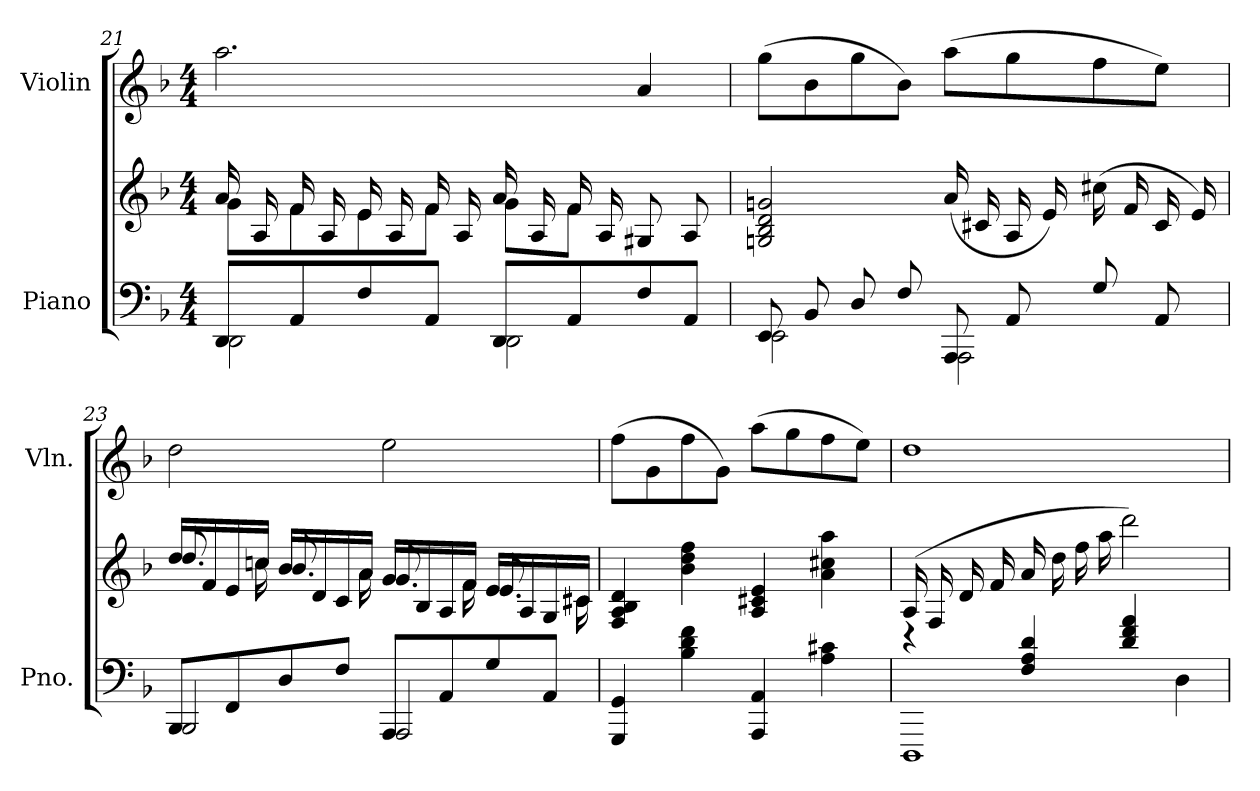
**kern	**kern	**kern
*part2	*part2	*part1
*staff3	*staff2	*staff1
*I"Piano	*	*I"Violin
*I'Pno.	*	*I'Vln.
*clefF4	*clefG2	*clefG2
*k[b-]	*k[b-]	*k[b-]
*M4/4	*M4/4	*M4/4
=21	=21	=21
*^	*^	*
8DD/L	2DD\	16a/	8g\L	2.aa\
.	.	16A/	.	.
8AA/	.	16f/	8f\	.
.	.	16A/	.	.
8F/	.	16e/	8e\	.
.	.	16A/	.	.
8AA/J	.	16f/	8f\J	.
.	.	16A/	.	.
8DD/L	2DD\	16a/	8g\L	.
.	.	16A/	.	.
8AA/	.	16f/	8f\J	.
.	.	16A/	.	.
8F/	.	8G#X/	4ryy	4a/
8AA/J	.	8A/	.	.
*	*	*v	*v	*
=22	=22	=22	=22
8EE/	2EE\	2Gn/ 2B-/ 2d/ 2gn/	(8gg\L
8BB-/	.	.	8b-\
8D/	.	.	8gg\
8F/	.	.	8b-\J)
8AAA/	2AAA\	(16a/	(8aa\L
.	.	16c#X/	.
8AA/	.	16A/	8gg\
.	.	16e/)	.
8G/	.	(16cc#X\	8ff\
.	.	16f/	.
8AA/	.	16c#/	8ee\J)
.	.	16e/)	.
=23	=23	=23	=23
*	*	*^	*
8BBB-/L	2BBB-/	16dd/LL	8.dd/	2dd\
.	.	16f/	.	.
8FF/	.	16e/	.	.
.	.	16ccn/JJ	16cc\	.
8D/	.	16b-/LL	8.b-/	.
.	.	16d/	.	.
8F/J	.	16c/	.	.
.	.	16a/JJ	16a\	.
8AAA/L	2AAA/	16g/LL	8.g/	2ee\
.	.	16B-/	.	.
8AA/	.	16A/	.	.
.	.	16f/JJ	16f\	.
8G/	.	16e/LL	8.e/	.
.	.	16A/	.	.
8AA/J	.	16G/	.	.
.	.	16c#X/JJ	16c#\	.
*v	*v	*	*	*
*	*v	*v	*
=24	=24	=24
4GGG/ 4GG/	4F/ 4A/ 4B-/ 4d/	(8ff\L
.	.	8g\
4B-\ 4d\ 4f\	4b-\ 4dd\ 4ff\	8ff\
.	.	8g\J)
4AAA/ 4AA/	4A/ 4c#X/ 4e/	(8aa\L
.	.	8gg\
4A\ 4c#X\	4a\ 4cc#X\ 4aa\	8ff\
.	.	8ee\J)
=25	=25	=25
*^	*	*
1DDD	4re	(16A/	1dd
.	.	16F/	.
.	.	16d/	.
.	.	16f/	.
.	4F/ 4A/ 4d/	16a/	.
.	.	16dd\	.
.	.	16ff\	.
.	.	16aa\	.
.	4d/ 4f/ 4a/	2ddd\)	.
.	4D\	.	.
*v	*v	*	*
=	=	=
*-	*-	*-
